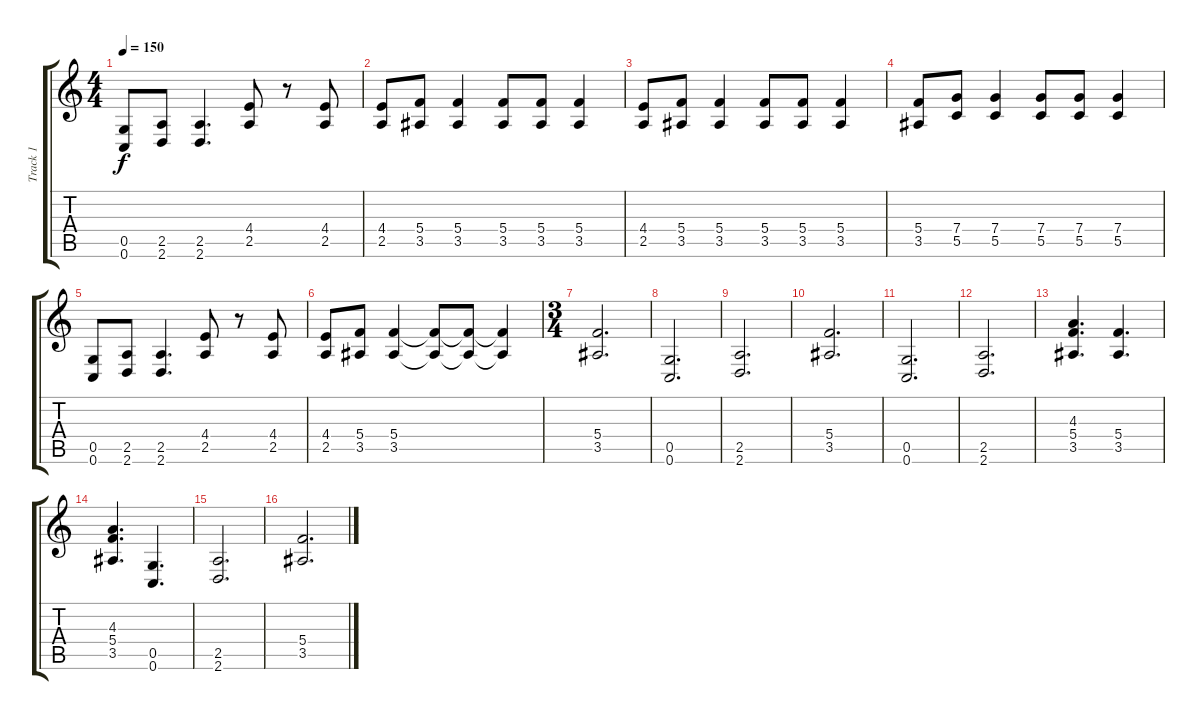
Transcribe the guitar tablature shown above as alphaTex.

\track ("Track 1" "Track 1") {instrument distortionguitar}
\staff {score tabs}
\tuning (D4 A3 F3 C3 G2 C2) {hide}
\ts (4 4)
\tempo 150
\clef g2
\ks c
(0.5 0.6).8{dy f} (2.5 2.6).8 (2.5 2.6).4{d} (4.4 2.5).8 r.8 (4.4 2.5).8 |
(4.4 2.5).8 (5.4 3.5).8 (5.4 3.5).4 (5.4 3.5).8 (5.4 3.5).8 (5.4 3.5).4 |
(4.4 2.5).8 (5.4 3.5).8 (5.4 3.5).4 (5.4 3.5).8 (5.4 3.5).8 (5.4 3.5).4 |
(5.4 3.5).8 (7.4 5.5).8 (7.4 5.5).4 (7.4 5.5).8 (7.4 5.5).8 (7.4 5.5).4 |
(0.5 0.6).8 (2.5 2.6).8 (2.5 2.6).4{d} (4.4 2.5).8 r.8 (4.4 2.5).8 |
(4.4 2.5).8 (5.4 3.5).8 (5.4 3.5).4 (5.4{t} 3.5{t}).8 (5.4{t} 3.5{t}).8 (5.4{t} 3.5{t}).4 |
\ts (3 4)
(5.4 3.5).2{d} |
(0.5 0.6).2{d} |
(2.5 2.6).2{d} |
(5.4 3.5).2{d} |
(0.5 0.6).2{d} |
(2.5 2.6).2{d} |
(4.3 5.4 3.5).4{d} (5.4 3.5).4{d} |
(4.3 5.4 3.5).4{d} (0.5 0.6).4{d} |
(2.5 2.6).2{d} |
(5.4 3.5).2{d}
